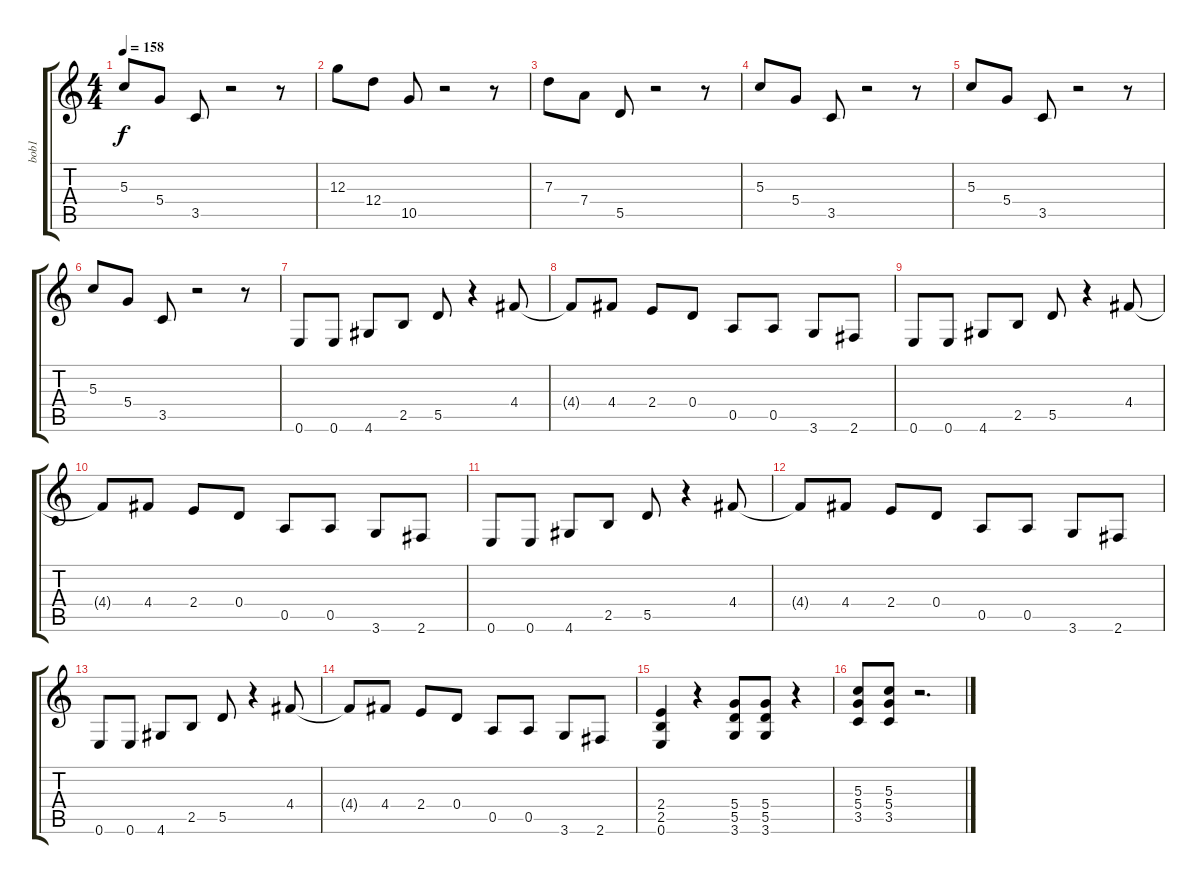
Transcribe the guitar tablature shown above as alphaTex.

\track ("bob1" "bob1") {instrument overdrivenguitar}
\staff {score tabs}
\tuning (E4 B3 G3 D3 A2 E2) {hide}
\ts (4 4)
\tempo 158
\clef g2
\ks c
5.3.8{dy f} 5.4.8 3.5.8 r.2 r.8 |
12.3.8 12.4.8 10.5.8 r.2 r.8 |
7.3.8 7.4.8 5.5.8 r.2 r.8 |
5.3.8 5.4.8 3.5.8 r.2 r.8 |
5.3.8 5.4.8 3.5.8 r.2 r.8 |
5.3.8 5.4.8 3.5.8 r.2 r.8 |
0.6.8 0.6.8 4.6.8 2.5.8 5.5.8 r.4 4.4.8{instrument distortionguitar} |
4.4{t}.8 4.4.8 2.4.8 0.4.8 0.5.8{instrument overdrivenguitar} 0.5.8 3.6.8 2.6.8 |
0.6.8 0.6.8 4.6.8 2.5.8 5.5.8 r.4 4.4.8{instrument distortionguitar} |
4.4{t}.8 4.4.8 2.4.8 0.4.8 0.5.8{instrument overdrivenguitar} 0.5.8 3.6.8 2.6.8 |
0.6.8 0.6.8 4.6.8 2.5.8 5.5.8 r.4 4.4.8{instrument distortionguitar} |
4.4{t}.8 4.4.8 2.4.8 0.4.8 0.5.8{instrument overdrivenguitar} 0.5.8 3.6.8 2.6.8 |
0.6.8 0.6.8 4.6.8 2.5.8 5.5.8 r.4 4.4.8{instrument distortionguitar} |
4.4{t}.8 4.4.8 2.4.8 0.4.8 0.5.8{instrument overdrivenguitar} 0.5.8 3.6.8 2.6.8 |
(2.4 2.5 0.6).4 r.4 (5.4 5.5 3.6).8 (5.4 5.5 3.6).8 r.4 |
(5.3 5.4 3.5).8 (5.3 5.4 3.5).8 r.2{d}
